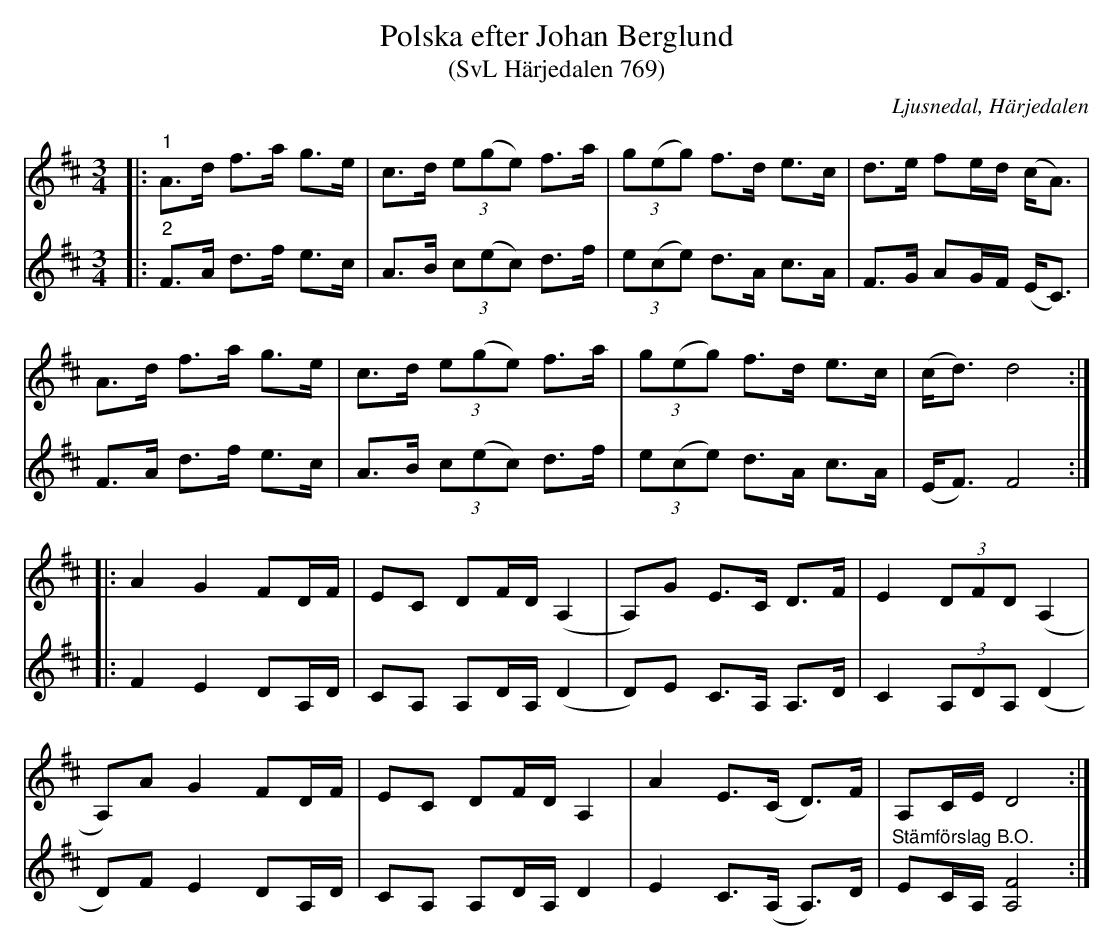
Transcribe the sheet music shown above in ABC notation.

X:1
T:Polska efter Johan Berglund
T:(SvL Härjedalen 769)
O:Ljusnedal, Härjedalen
L:1/8
M:3/4
K:D
V:1
|:"^1" A>d f>a g>e | c>d (3e(ge) f>a | (3g(eg) f>d e>c | d>e fe/d/ (c<A) |
A>d f>a g>e | c>d (3e(ge) f>a | (3g(eg) f>d e>c | (c<d) d4 ::
A2 G2 FD/F/ | EC DF/D/ (A,2 | A,)G E>C D>F | E2 (3DFD (A,2 |
A,)A G2 FD/F/ | EC DF/D/ A,2 | A2 E>(C D>)F | A,C/E/ D4 :|
V:2
|:"^2" F>A d>f e>c | A>B (3c(ec) d>f | (3e(ce) d>A c>A | F>G AG/F/ (E<C) |
F>A d>f e>c | A>B (3c(ec) d>f | (3e(ce) d>A c>A | (E<F) F4 ::
F2 E2 DA,/D/ | CA, A,D/A,/ (D2 | D)E C>A, A,>D | C2 (3A,DA, (D2 |
D)F E2 DA,/D/ | CA, A,D/A,/ D2 | E2 C>(A, A,>)D | "^Stämförslag B.O." EC/A,/ [A,F]4 :|
